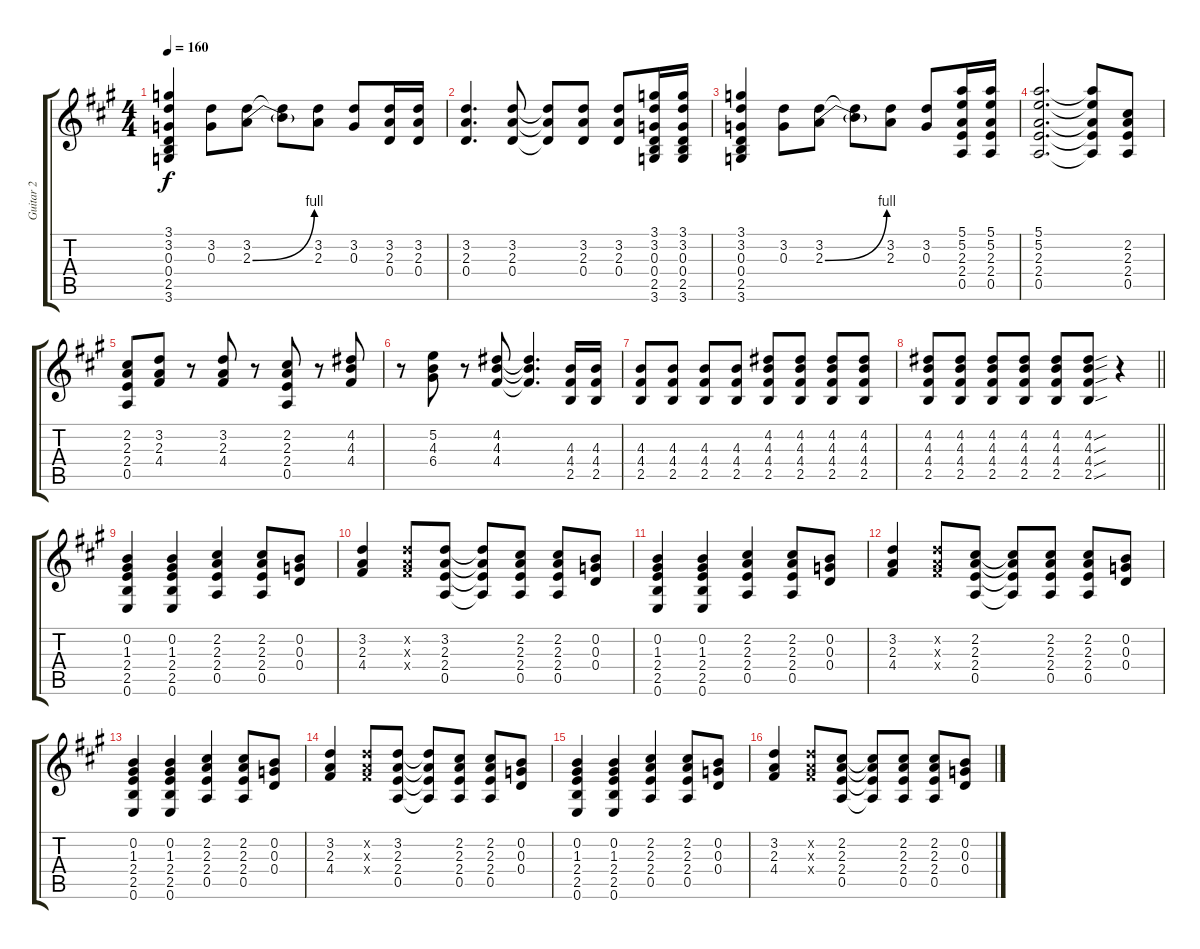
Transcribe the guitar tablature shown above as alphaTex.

\track ("Guitar 2" "Guitar 2") {instrument electricguitarclean}
\staff {score tabs}
\tuning (E4 B3 G3 D3 A2 E2) {hide}
\ts (4 4)
\tempo 160
\clef g2
\ks a
(3.1 3.2 0.3 0.4 2.5 3.6).4{dy f} (3.2 0.3).8 (3.2 2.3{be (bend 0 0 60 4)}).8 (3.2{t} 2.3{t}).8 (3.2 2.3).8 (3.2 0.3).8 (3.2 2.3 0.4).16 (3.2 2.3 0.4).16 |
(3.2 2.3 0.4).4{d} (3.2 2.3 0.4).8 (3.2{t} 2.3{t} 0.4{t}).8 (3.2 2.3 0.4).8 (3.2 2.3 0.4).8 (3.1 3.2 0.3 0.4 2.5 3.6).16 (3.1 3.2 0.3 0.4 2.5 3.6).16 |
(3.1 3.2 0.3 0.4 2.5 3.6).4 (3.2 0.3).8 (3.2 2.3{be (bend 0 0 60 4)}).8 (3.2{t} 2.3{t}).8 (3.2 2.3).8 (3.2 0.3).8 (5.1 5.2 2.3 2.4 0.5).16 (5.1 5.2 2.3 2.4 0.5).16 |
(5.1 5.2 2.3 2.4 0.5).2{d} (5.1{t} 5.2{t} 2.3{t} 2.4{t} 0.5{t}).8 (2.2 2.3 2.4 0.5).8 |
(2.2 2.3 2.4 0.5).8 (3.2 2.3 4.4).8 r.8 (3.2 2.3 4.4).8 r.8 (2.2 2.3 2.4 0.5).8 r.8 (4.2 4.3 4.4).8 |
r.8 (5.2 4.3 6.4).8 r.8 (4.2 4.3 4.4).8 (4.2{t} 4.3{t} 4.4{t}).4{d} (4.3 4.4 2.5).16 (4.3 4.4 2.5).16 |
(4.3 4.4 2.5).8 (4.3 4.4 2.5).8 (4.3 4.4 2.5).8 (4.3 4.4 2.5).8 (4.2 4.3 4.4 2.5).8 (4.2 4.3 4.4 2.5).8 (4.2 4.3 4.4 2.5).8 (4.2 4.3 4.4 2.5).8 |
\barLineRight lightlight
(4.2 4.3 4.4 2.5).8 (4.2 4.3 4.4 2.5).8 (4.2 4.3 4.4 2.5).8 (4.2 4.3 4.4 2.5).8 (4.2 4.3 4.4 2.5).8 (4.2{sou} 4.3{sou} 4.4{sou} 2.5{sou}).8 r.4 |
(0.2 1.3 2.4 2.5 0.6).4 (0.2 1.3 2.4 2.5 0.6).4 (2.2 2.3 2.4 0.5).4 (2.2 2.3 2.4 0.5).8 (0.2 0.3 0.4).8 |
(3.2 2.3 4.4).4 (3.2{x} 2.3{x} 4.4{x}).8 (3.2 2.3 2.4 0.5).8 (3.2{t} 2.3{t} 2.4{t} 0.5{t}).8 (2.2 2.3 2.4 0.5).8 (2.2 2.3 2.4 0.5).8 (0.2 0.3 0.4).8 |
(0.2 1.3 2.4 2.5 0.6).4 (0.2 1.3 2.4 2.5 0.6).4 (2.2 2.3 2.4 0.5).4 (2.2 2.3 2.4 0.5).8 (0.2 0.3 0.4).8 |
(3.2 2.3 4.4).4 (3.2{x} 2.3{x} 4.4{x}).8 (2.2 2.3 2.4 0.5).8 (2.2{t} 2.3{t} 2.4{t} 0.5{t}).8 (2.2 2.3 2.4 0.5).8 (2.2 2.3 2.4 0.5).8 (0.2 0.3 0.4).8 |
(0.2 1.3 2.4 2.5 0.6).4 (0.2 1.3 2.4 2.5 0.6).4 (2.2 2.3 2.4 0.5).4 (2.2 2.3 2.4 0.5).8 (0.2 0.3 0.4).8 |
(3.2 2.3 4.4).4 (3.2{x} 2.3{x} 4.4{x}).8 (3.2 2.3 2.4 0.5).8 (3.2{t} 2.3{t} 2.4{t} 0.5{t}).8 (2.2 2.3 2.4 0.5).8 (2.2 2.3 2.4 0.5).8 (0.2 0.3 0.4).8 |
(0.2 1.3 2.4 2.5 0.6).4 (0.2 1.3 2.4 2.5 0.6).4 (2.2 2.3 2.4 0.5).4 (2.2 2.3 2.4 0.5).8 (0.2 0.3 0.4).8 |
(3.2 2.3 4.4).4 (3.2{x} 2.3{x} 4.4{x}).8 (2.2 2.3 2.4 0.5).8 (2.2{t} 2.3{t} 2.4{t} 0.5{t}).8 (2.2 2.3 2.4 0.5).8 (2.2 2.3 2.4 0.5).8 (0.2 0.3 0.4).8
